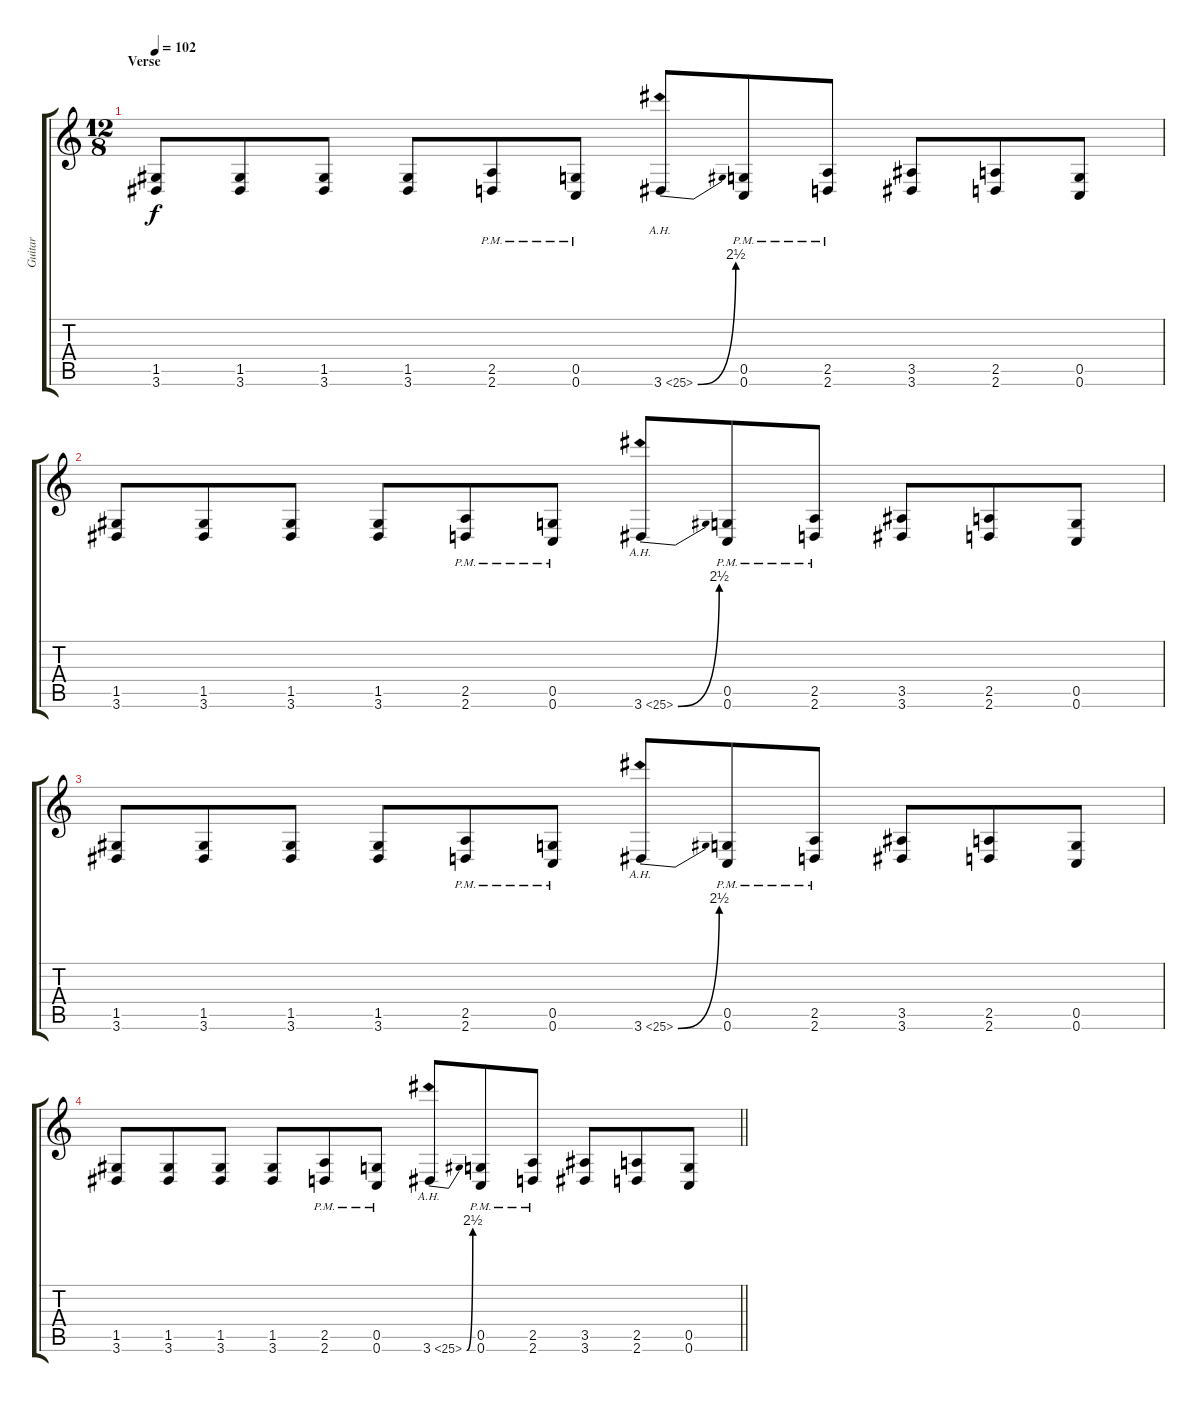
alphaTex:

\track ("Guitar" "Guitar") {instrument distortionguitar}
\staff {score tabs}
\tuning (D4 A3 F3 C3 G2 C2) {hide}
\ts (12 8)
\section ("" "Verse")
\tempo 102
\clef g2
\ks c
(1.5 3.6).8{dy f} (1.5 3.6).8 (1.5 3.6).8 (1.5 3.6).8 (2.5{pm} 2.6{pm}).8 (0.5{pm} 0.6{pm}).8 3.6{be (bend 0 0 60 10) ah 22}.8 (0.5{pm} 0.6{pm}).8 (2.5{pm} 2.6{pm}).8 (3.5 3.6).8 (2.5 2.6).8 (0.5 0.6).8 |
(1.5 3.6).8 (1.5 3.6).8 (1.5 3.6).8 (1.5 3.6).8 (2.5{pm} 2.6{pm}).8 (0.5{pm} 0.6{pm}).8 3.6{be (bend 0 0 60 10) ah 22}.8 (0.5{pm} 0.6{pm}).8 (2.5{pm} 2.6{pm}).8 (3.5 3.6).8 (2.5 2.6).8 (0.5 0.6).8 |
(1.5 3.6).8 (1.5 3.6).8 (1.5 3.6).8 (1.5 3.6).8 (2.5{pm} 2.6{pm}).8 (0.5{pm} 0.6{pm}).8 3.6{be (bend 0 0 60 10) ah 22}.8 (0.5{pm} 0.6{pm}).8 (2.5{pm} 2.6{pm}).8 (3.5 3.6).8 (2.5 2.6).8 (0.5 0.6).8 |
\barLineRight lightlight
(1.5 3.6).8 (1.5 3.6).8 (1.5 3.6).8 (1.5 3.6).8 (2.5{pm} 2.6{pm}).8 (0.5{pm} 0.6{pm}).8 3.6{be (bend 0 0 60 10) ah 22}.8 (0.5{pm} 0.6{pm}).8 (2.5{pm} 2.6{pm}).8 (3.5 3.6).8 (2.5 2.6).8 (0.5 0.6).8
